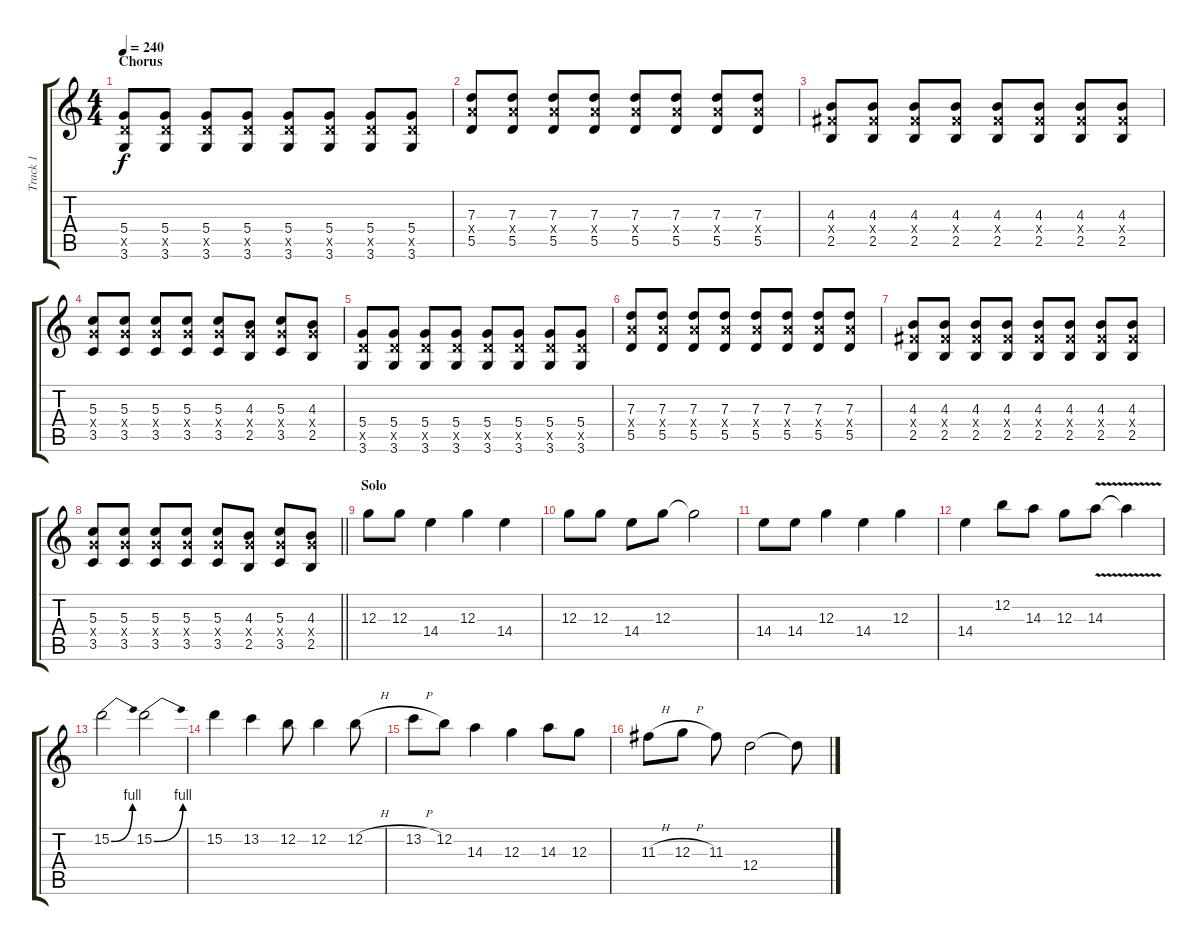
\track ("Track 1" "Track 1") {instrument distortionguitar}
\staff {score tabs}
\tuning (E4 B3 G3 D3 A2 E2) {hide}
\ts (4 4)
\section ("" "Chorus")
\tempo 240
\clef g2
\ks c
(5.4 5.5{x} 3.6).8{dy f} (5.4 5.5{x} 3.6).8 (5.4 5.5{x} 3.6).8 (5.4 5.5{x} 3.6).8 (5.4 5.5{x} 3.6).8 (5.4 5.5{x} 3.6).8 (5.4 5.5{x} 3.6).8 (5.4 5.5{x} 3.6).8 |
(7.3 7.4{x} 5.5).8 (7.3 7.4{x} 5.5).8 (7.3 7.4{x} 5.5).8 (7.3 7.4{x} 5.5).8 (7.3 7.4{x} 5.5).8 (7.3 7.4{x} 5.5).8 (7.3 7.4{x} 5.5).8 (7.3 7.4{x} 5.5).8 |
(4.3 4.4{x} 2.5).8 (4.3 4.4{x} 2.5).8 (4.3 4.4{x} 2.5).8 (4.3 4.4{x} 2.5).8 (4.3 4.4{x} 2.5).8 (4.3 4.4{x} 2.5).8 (4.3 4.4{x} 2.5).8 (4.3 4.4{x} 2.5).8 |
(5.3 5.4{x} 3.5).8 (5.3 5.4{x} 3.5).8 (5.3 5.4{x} 3.5).8 (5.3 5.4{x} 3.5).8 (5.3 5.4{x} 3.5).8 (4.3 5.4{x} 2.5).8 (5.3 5.4{x} 3.5).8 (4.3 5.4{x} 2.5).8 |
(5.4 5.5{x} 3.6).8 (5.4 5.5{x} 3.6).8 (5.4 5.5{x} 3.6).8 (5.4 5.5{x} 3.6).8 (5.4 5.5{x} 3.6).8 (5.4 5.5{x} 3.6).8 (5.4 5.5{x} 3.6).8 (5.4 5.5{x} 3.6).8 |
(7.3 7.4{x} 5.5).8 (7.3 7.4{x} 5.5).8 (7.3 7.4{x} 5.5).8 (7.3 7.4{x} 5.5).8 (7.3 7.4{x} 5.5).8 (7.3 7.4{x} 5.5).8 (7.3 7.4{x} 5.5).8 (7.3 7.4{x} 5.5).8 |
(4.3 4.4{x} 2.5).8 (4.3 4.4{x} 2.5).8 (4.3 4.4{x} 2.5).8 (4.3 4.4{x} 2.5).8 (4.3 4.4{x} 2.5).8 (4.3 4.4{x} 2.5).8 (4.3 4.4{x} 2.5).8 (4.3 4.4{x} 2.5).8 |
\barLineRight lightlight
(5.3 5.4{x} 3.5).8 (5.3 5.4{x} 3.5).8 (5.3 5.4{x} 3.5).8 (5.3 5.4{x} 3.5).8 (5.3 5.4{x} 3.5).8 (4.3 5.4{x} 2.5).8 (5.3 5.4{x} 3.5).8 (4.3 5.4{x} 2.5).8 |
\section ("" "Solo")
12.3.8 12.3.8 14.4.4 12.3.4 14.4.4 |
12.3.8 12.3.8 14.4.8 12.3.8 12.3{t}.2 |
14.4.8 14.4.8 12.3.4 14.4.4 12.3.4 |
14.4.4 12.2.8 14.3.8 12.3.8 14.3{v}.8 14.3{t}.4 |
15.2{be (bend 0 0 60 4)}.2 15.2{be (bend 0 0 60 4)}.2 |
15.2.4 13.2.4 12.2.8 12.2.4 12.2{h}.8 |
13.2{h}.8 12.2.8 14.3.4 12.3.4 14.3.8 12.3.8 |
11.3{h}.8 12.3{h}.8 11.3.8 12.4.2 12.4{t}.8
